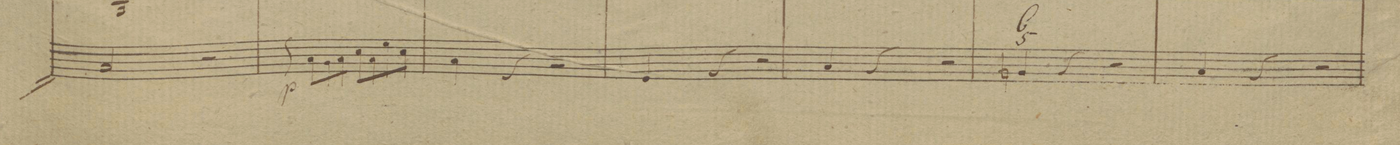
**kern	**fba	**dynam
*I"Organo et Baſso	*	*
*clefF4	*	*
*k[b-]	*	*
*met(c|)	*	*
*M2/2	*	*
2C/	.	.
2r	.	.
=29	=29	=29
8r	.	p
8C\L	.	.
8BB-\	.	.
8C\J	.	.
8E\L	.	.
8C\	.	.
8G\	.	.
8E\J	.	.
=30	=30	=30
4C/	.	.
4r	.	.
2r	.	.
=31	=31	=31
4GG/	.	.
4r	.	.
2r	.	.
=32	=32	=32
4C/	.	.
4r	.	.
2r	.	.
=33	=33	=33
4BBn/	6 5	.
4r	.	.
2r	.	.
=34	=34	=34
4C/	.	.
4r	.	.
2r	.	.
=35	=35	=35
*-	*-	*-
